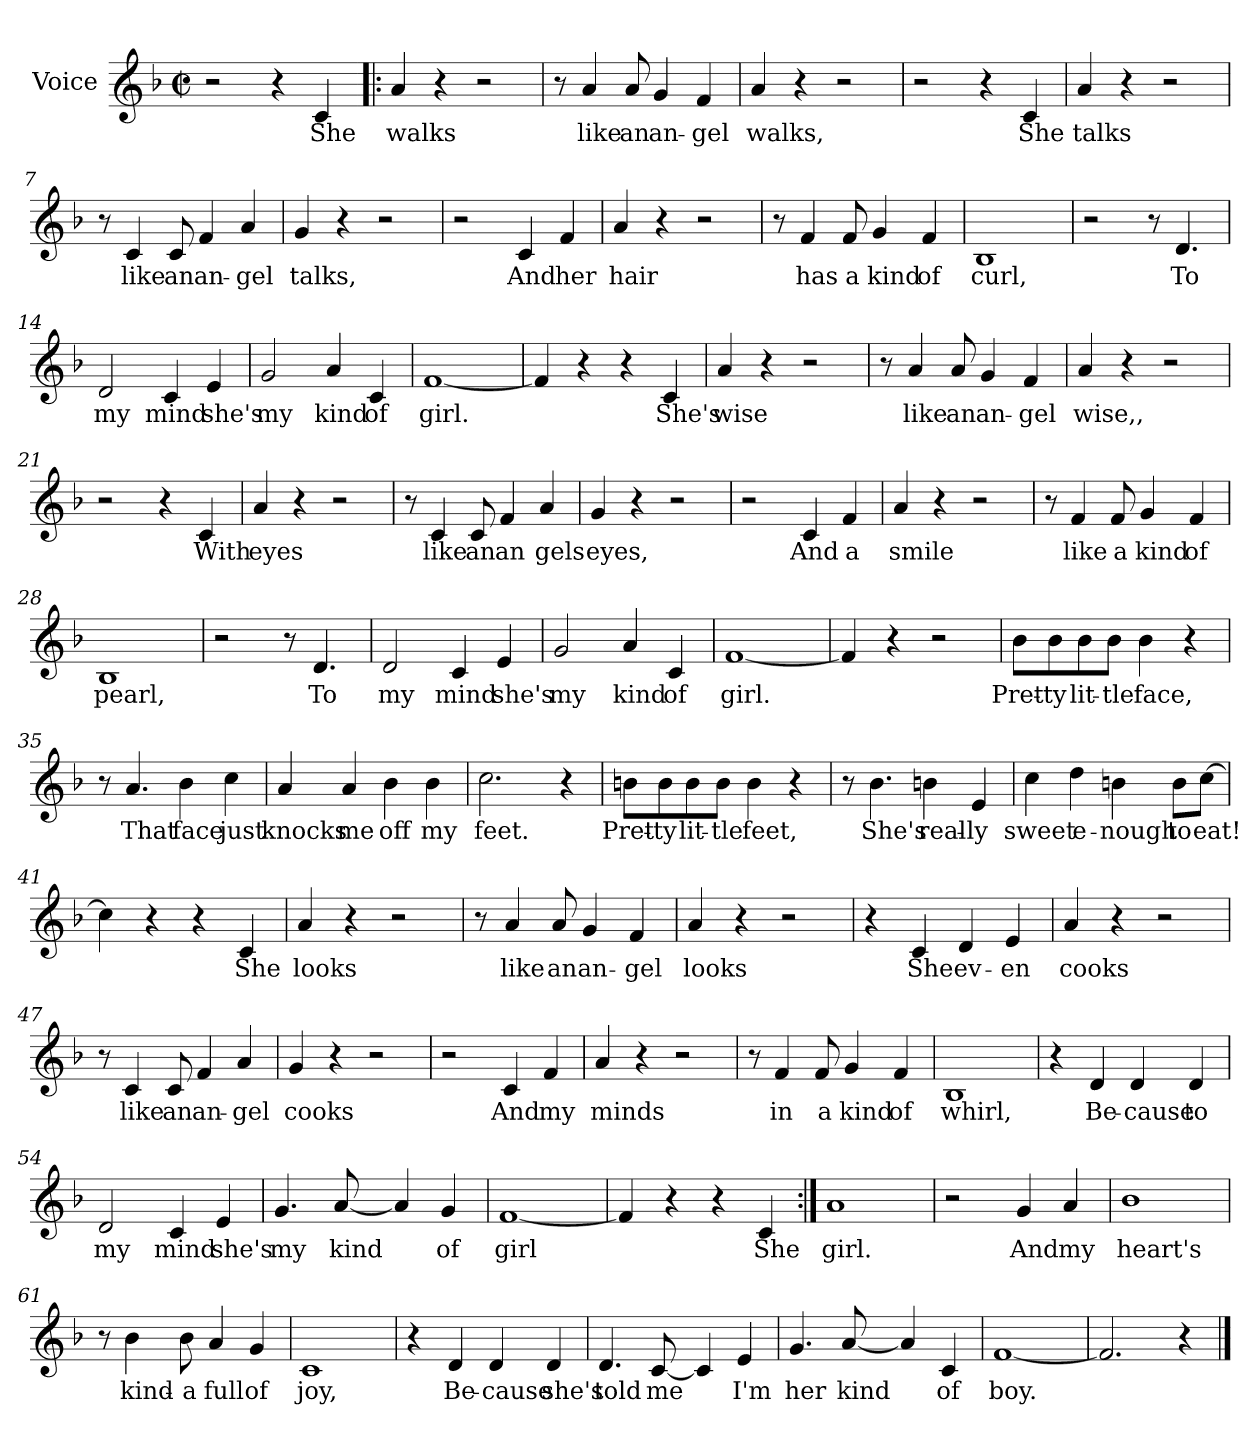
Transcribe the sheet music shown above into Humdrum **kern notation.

**kern	**text
*part1	*part1
*staff1	*staff1
*I"Voice	*
*clefG2	*
*k[b-]	*
*F:	*
*M2/2	*
*met(c|)	*
=1	=1
2r	.
4r	.
4c/	She
=2!|:	=2!|:
4a/	walks
4r	.
2r	.
=3	=3
8r	.
4a/	like
8a/	an
4g/	an-
4f/	-gel
=4	=4
4a/	walks,
4r	.
2r	.
=5	=5
2r	.
4r	.
4c/	She
=6	=6
4a/	talks
4r	.
2r	.
!!LO:LB:g=z
=7	=7
8r	.
4c/	like
8c/	an
4f/	an-
4a/	-gel
=8	=8
4g/	talks,
4r	.
2r	.
=9	=9
2r	.
4c/	And
4f/	her
=10	=10
4a/	hair
4r	.
2r	.
=11	=11
8r	.
4f/	has
8f/	a
4g/	kind
4f/	of
=12	=12
1B-	curl,
!!LO:LB:g=z
=13	=13
2r	.
8r	.
4.d/	To
=14	=14
2d/	my
4c/	mind
4e/	she's
=15	=15
2g/	my
4a/	kind
4c/	of
=16	=16
[1f	girl.
=17	=17
4f/]	.
4r	.
4r	.
4c/	She's
=18	=18
4a/	wise
4r	.
2r	.
!!LO:LB:g=z
=19	=19
8r	.
4a/	like
8a/	an
4g/	an-
4f/	-gel
=20	=20
4a/	wise,,
4r	.
2r	.
=21	=21
2r	.
4r	.
4c/	With
=22	=22
4a/	eyes
4r	.
2r	.
=23	=23
8r	.
4c/	like
8c/	an
4f/	an
4a/	gels
=24	=24
4g/	eyes,
4r	.
2r	.
!!LO:LB:g=z
=25	=25
2r	.
4c/	And
4f/	a
=26	=26
4a/	smile
4r	.
2r	.
=27	=27
8r	.
4f/	like
8f/	a
4g/	kind
4f/	of
=28	=28
1B-	pearl,
=29	=29
2r	.
8r	.
4.d/	To
=30	=30
2d/	my
4c/	mind
4e/	she's
!!LO:LB:g=z
=31	=31
2g/	my
4a/	kind
4c/	of
=32	=32
[1f	girl.
=33	=33
4f/]	.
4r	.
2r	.
=34	=34
8b-\L	Pret-
8b-\	-ty
8b-\	lit-
8b-\J	-tle
4b-\	face,
4r	.
=35	=35
8r	.
4.a/	That
4b-\	face
4cc\	just
!!LO:LB:g=z
=36	=36
4a/	knocks
4a/	me
4b-\	off
4b-\	my
=37	=37
2.cc\	feet.
4r	.
=38	=38
8bn\L	Pret-
8b\	-ty
8b\	lit-
8b\J	-tle
4b\	feet,
4r	.
=39	=39
8r	.
4.b-\	She's
4bn\	real-
4e/	-ly
!!LO:LB:g=z
=40	=40
4cc\	sweet
4dd\	e-
4bn\	-nough
8b\L	to
[8cc\J	eat!
=41	=41
4cc\]	.
4r	.
4r	.
4c/	She
=42	=42
4a/	looks
4r	.
2r	.
=43	=43
8r	.
4a/	like
8a/	an
4g/	an-
4f/	-gel
=44	=44
4a/	looks
4r	.
2r	.
!!LO:PB:g=z
=45	=45
4r	.
4c/	-She
4d/	ev-
4e/	-en
=46	=46
4a/	cooks
4r	.
2r	.
=47	=47
8r	.
4c/	like
8c/	an
4f/	an-
4a/	-gel
=48	=48
4g/	cooks
4r	.
2r	.
=49	=49
2r	.
4c/	And
4f/	my
=50	=50
4a/	minds
4r	.
2r	.
!!LO:LB:g=z
=51	=51
8r	.
4f/	in
8f/	a
4g/	kind
4f/	of
=52	=52
1B-	whirl,
=53	=53
4r	.
4d/	Be-
4d/	-cause
4d/	to
=54	=54
2d/	my
4c/	mind
4e/	she's
=55	=55
4.g/	my
[8a/	kind
4a/]	.
4g/	of
!!LO:LB:g=z
=56	=56
[1f	girl
=57	=57
4f/]	.
4r	.
4r	.
4c/	She
=58:|!	=58:|!
1a	girl.
=59	=59
2r	.
4g/	And
4a/	my
=60	=60
1b-	heart's
=61	=61
8r	.
4b-\	kind-
8b-\	-a
4a/	full
4g/	of
!!LO:LB:g=z
=62	=62
1c	joy,
=63	=63
4r	.
4d/	Be-
4d/	-cause
4d/	she's
=64	=64
4.d/	told
[8c/	me
4c/]	.
4e/	I'm
=65	=65
4.g/	her
[8a/	kind
4a/]	.
4c/	of
=66	=66
[1f	boy.
=67	=67
2.f/]	.
4r	.
==	==
*-	*-
